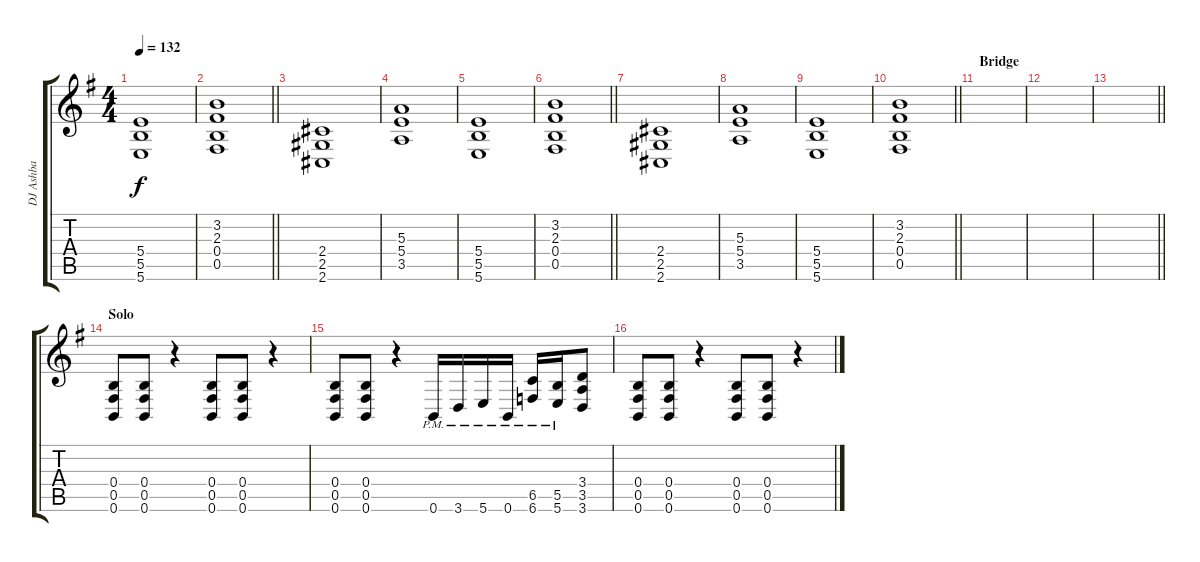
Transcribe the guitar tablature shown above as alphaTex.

\track ("DJ Ashba" "DJ Ashba") {instrument distortionguitar}
\staff {score tabs}
\tuning (Db4 Ab3 E3 B2 Gb2 B1) {hide}
\ts (4 4)
\tempo 132
\clef g2
\ks g
(5.4 5.5 5.6).1{dy f} |
\barLineRight lightlight
(3.2 2.3 0.4 0.5).1 |
(2.4 2.5 2.6).1 |
(5.3 5.4 3.5).1 |
(5.4 5.5 5.6).1 |
\barLineRight lightlight
(3.2 2.3 0.4 0.5).1 |
(2.4 2.5 2.6).1 |
(5.3 5.4 3.5).1 |
(5.4 5.5 5.6).1 |
\barLineRight lightlight
(3.2 2.3 0.4 0.5).1 |
\section ("" "Bridge")
|
|
\barLineRight lightlight
|
\section ("" "Solo")
(0.4 0.5 0.6).8 (0.4 0.5 0.6).8 r.4 (0.4 0.5 0.6).8 (0.4 0.5 0.6).8 r.4 |
(0.4 0.5 0.6).8 (0.4 0.5 0.6).8 r.4 0.6{pm}.16 3.6{pm}.16 5.6{pm}.16 0.6{pm}.16 (6.5{pm} 6.6{pm}).16 (5.5{pm} 5.6{pm}).16 (3.4 3.5 3.6).8 |
(0.4 0.5 0.6).8 (0.4 0.5 0.6).8 r.4 (0.4 0.5 0.6).8 (0.4 0.5 0.6).8 r.4
